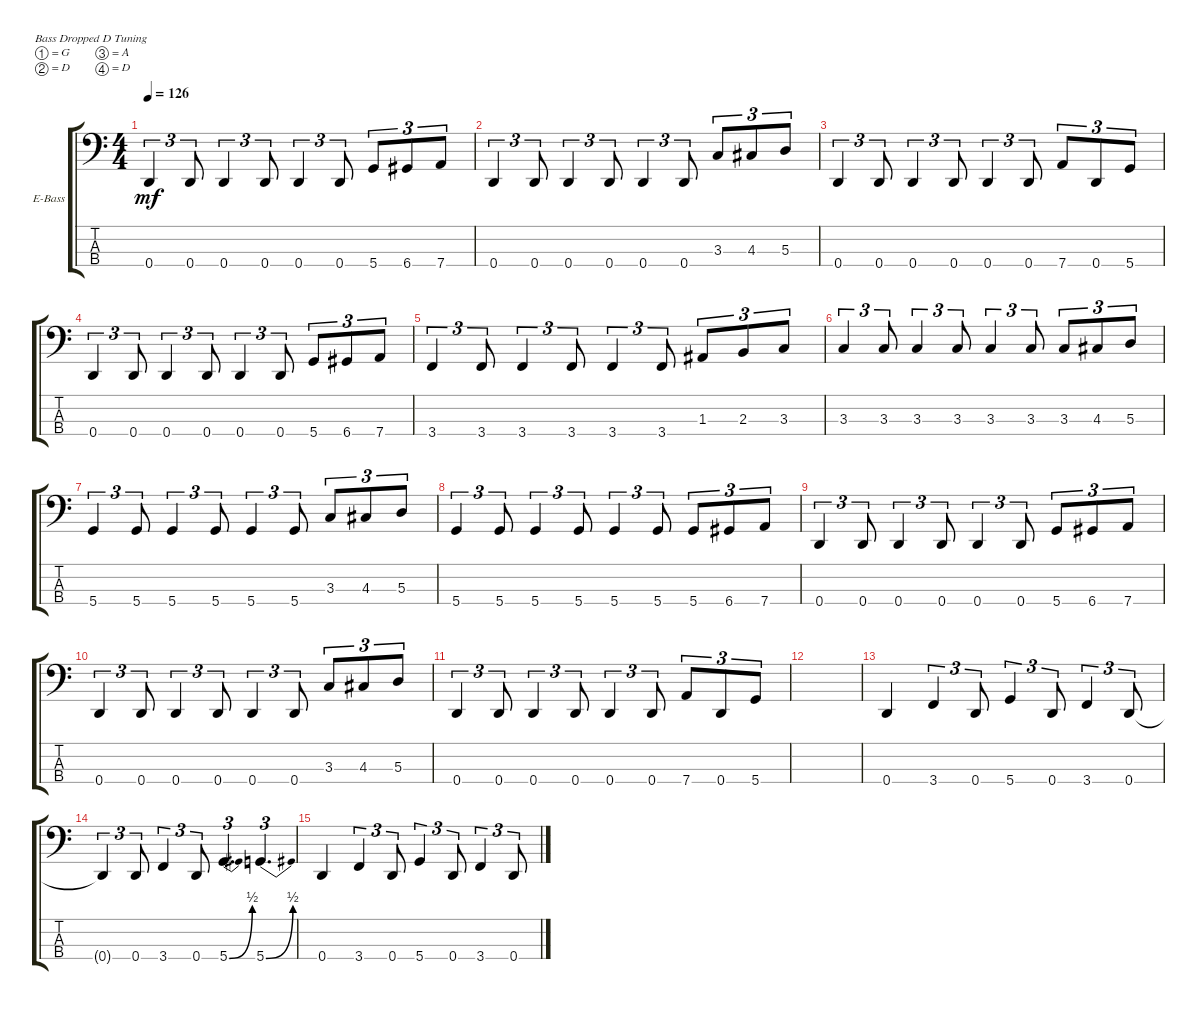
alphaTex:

\defaultSystemsLayout 4
\bracketExtendMode groupsimilarinstruments
\firstSystemTrackNameOrientation horizontal
\otherSystemsTrackNameOrientation horizontal
\track ("Chris Wolstenholme (bass)" "E-Bass") {instrument electricbassfinger}
\staff {score tabs}
\tuning (G2 D2 A1 D1)
\ts (4 4)
\tempo 126
\clef f4
\ks c
0.4.4{tu (3 2) dy mf} 0.4.8{tu (3 2)} 0.4.4{tu (3 2)} 0.4.8{tu (3 2)} 0.4.4{tu (3 2)} 0.4.8{tu (3 2)} 5.4.8{tu (3 2)} 6.4.8{tu (3 2)} 7.4.8{tu (3 2)} |
0.4.4{tu (3 2)} 0.4.8{tu (3 2)} 0.4.4{tu (3 2)} 0.4.8{tu (3 2)} 0.4.4{tu (3 2)} 0.4.8{tu (3 2)} 3.3.8{tu (3 2)} 4.3.8{tu (3 2)} 5.3.8{tu (3 2)} |
0.4.4{tu (3 2)} 0.4.8{tu (3 2)} 0.4.4{tu (3 2)} 0.4.8{tu (3 2)} 0.4.4{tu (3 2)} 0.4.8{tu (3 2)} 7.4.8{tu (3 2)} 0.4.8{tu (3 2)} 5.4.8{tu (3 2)} |
0.4.4{tu (3 2)} 0.4.8{tu (3 2)} 0.4.4{tu (3 2)} 0.4.8{tu (3 2)} 0.4.4{tu (3 2)} 0.4.8{tu (3 2)} 5.4.8{tu (3 2)} 6.4.8{tu (3 2)} 7.4.8{tu (3 2)} |
3.4.4{tu (3 2)} 3.4.8{tu (3 2)} 3.4.4{tu (3 2)} 3.4.8{tu (3 2)} 3.4.4{tu (3 2)} 3.4.8{tu (3 2)} 1.3.8{tu (3 2)} 2.3.8{tu (3 2)} 3.3.8{tu (3 2)} |
3.3.4{tu (3 2)} 3.3.8{tu (3 2)} 3.3.4{tu (3 2)} 3.3.8{tu (3 2)} 3.3.4{tu (3 2)} 3.3.8{tu (3 2)} 3.3.8{tu (3 2)} 4.3.8{tu (3 2)} 5.3.8{tu (3 2)} |
5.4.4{tu (3 2)} 5.4.8{tu (3 2)} 5.4.4{tu (3 2)} 5.4.8{tu (3 2)} 5.4.4{tu (3 2)} 5.4.8{tu (3 2)} 3.3.8{tu (3 2)} 4.3.8{tu (3 2)} 5.3.8{tu (3 2)} |
5.4.4{tu (3 2)} 5.4.8{tu (3 2)} 5.4.4{tu (3 2)} 5.4.8{tu (3 2)} 5.4.4{tu (3 2)} 5.4.8{tu (3 2)} 5.4.8{tu (3 2)} 6.4.8{tu (3 2)} 7.4.8{tu (3 2)} |
0.4.4{tu (3 2)} 0.4.8{tu (3 2)} 0.4.4{tu (3 2)} 0.4.8{tu (3 2)} 0.4.4{tu (3 2)} 0.4.8{tu (3 2)} 5.4.8{tu (3 2)} 6.4.8{tu (3 2)} 7.4.8{tu (3 2)} |
0.4.4{tu (3 2)} 0.4.8{tu (3 2)} 0.4.4{tu (3 2)} 0.4.8{tu (3 2)} 0.4.4{tu (3 2)} 0.4.8{tu (3 2)} 3.3.8{tu (3 2)} 4.3.8{tu (3 2)} 5.3.8{tu (3 2)} |
0.4.4{tu (3 2)} 0.4.8{tu (3 2)} 0.4.4{tu (3 2)} 0.4.8{tu (3 2)} 0.4.4{tu (3 2)} 0.4.8{tu (3 2)} 7.4.8{tu (3 2)} 0.4.8{tu (3 2)} 5.4.8{tu (3 2)} |
|
0.4.4 3.4.4{tu (3 2)} 0.4.8{tu (3 2)} 5.4.4{tu (3 2)} 0.4.8{tu (3 2)} 3.4.4{tu (3 2)} 0.4.8{tu (3 2)} |
0.4{t}.4{tu (3 2)} 0.4.8{tu (3 2)} 3.4.4{tu (3 2)} 0.4.8{tu (3 2)} 5.4{be (bend 0 0 14.399999999999999 2)}.4{d tu (3 2)} 5.4{be (bend 0 0 26.4 2)}.4{d tu (3 2)} |
0.4.4 3.4.4{tu (3 2)} 0.4.8{tu (3 2)} 5.4.4{tu (3 2)} 0.4.8{tu (3 2)} 3.4.4{tu (3 2)} 0.4.8{tu (3 2)}
